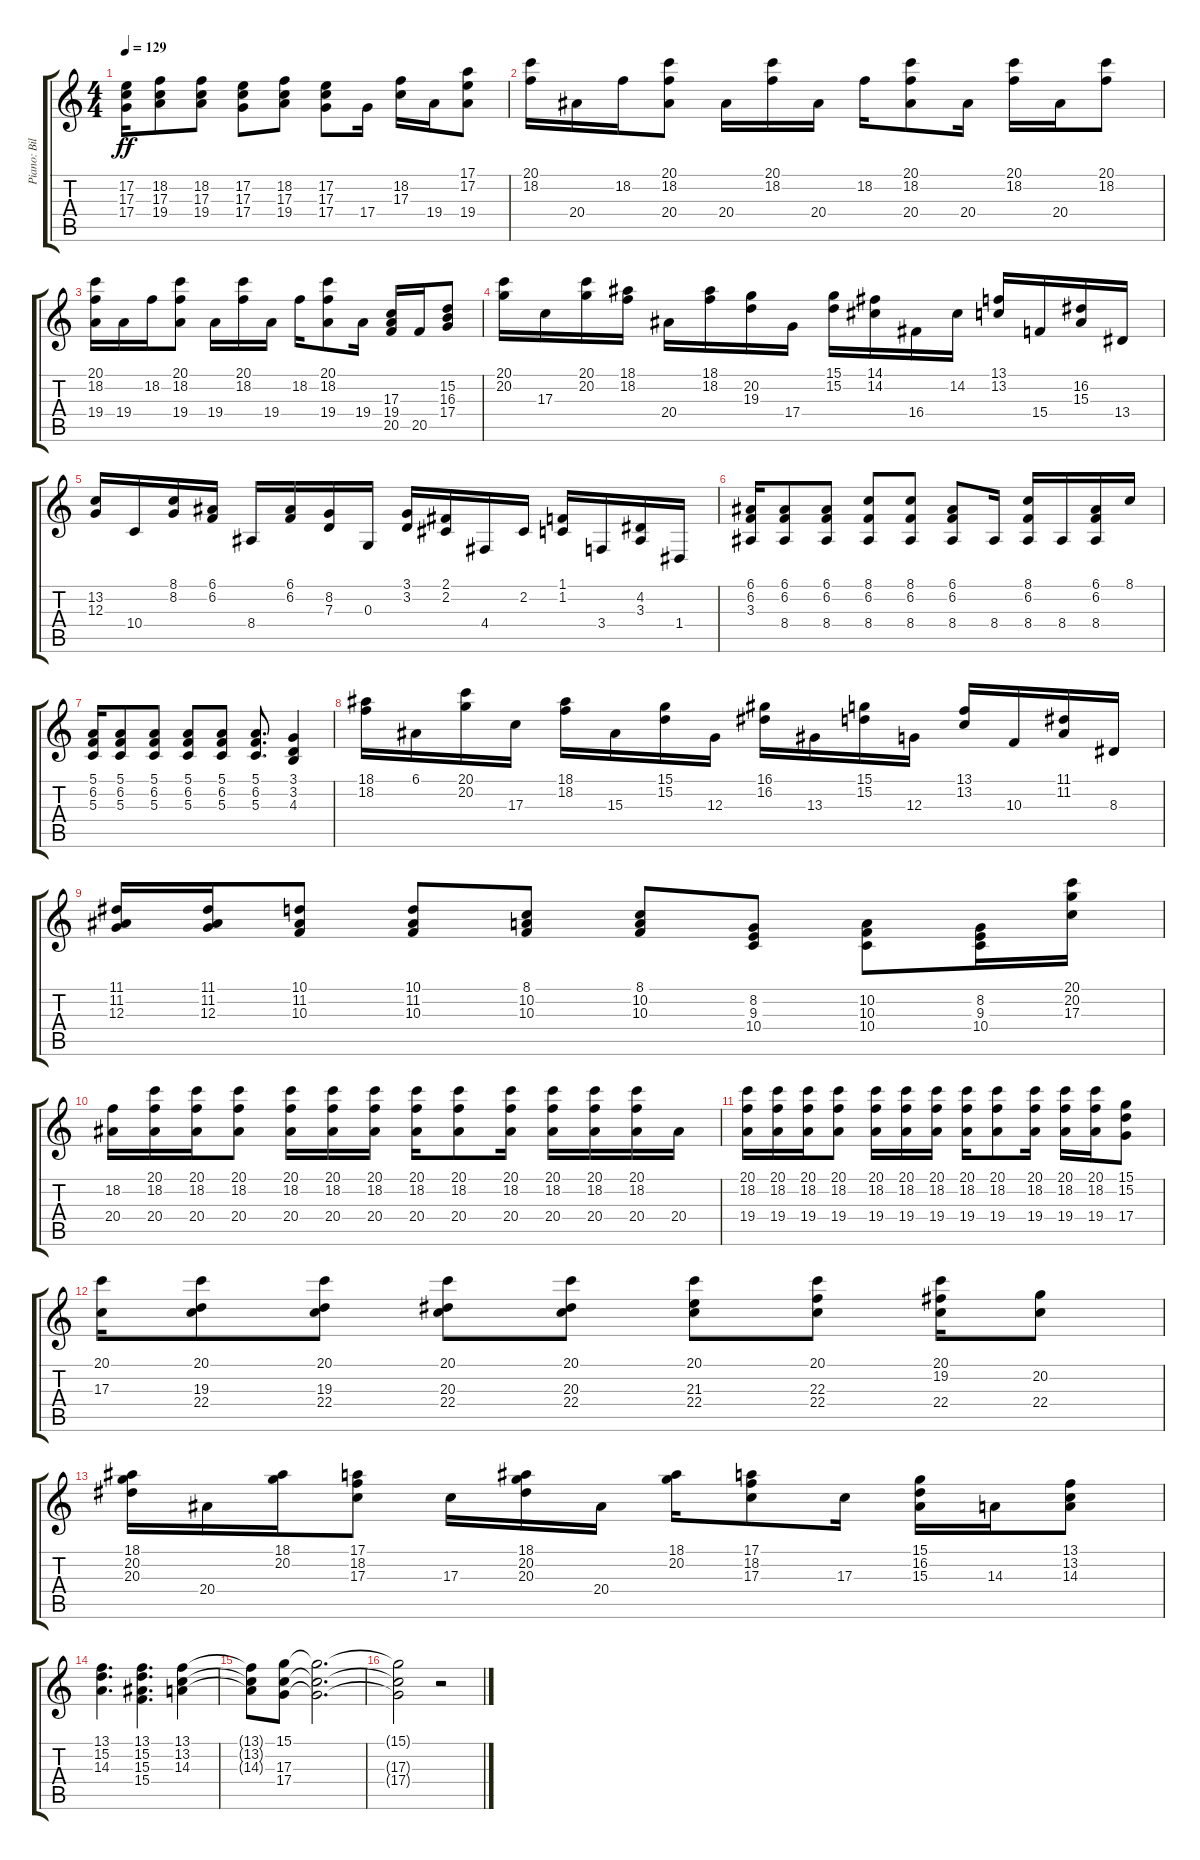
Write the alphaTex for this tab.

\track ("Piano: Billy" "Piano: Bil") {instrument acousticgrandpiano}
\staff {score tabs}
\tuning (E4 B3 G3 D3 A2 E2) {hide}
\ts (4 4)
\tempo 129
\clef g2
\ks c
(17.2 17.3 17.4).16{dy ff volume 8} (18.2 17.3 19.4).8 (18.2 17.3 19.4).8 (17.2 17.3 17.4).8 (18.2 17.3 19.4).8 (17.2 17.3 17.4).8 17.4.16 (18.2 17.3).16 19.4.16 (17.1 17.2 19.4).8 |
(20.1 18.2).16 20.4.16 18.2.16 (20.1 18.2 20.4).8 20.4.16 (20.1 18.2).16 20.4.16 18.2.16 (20.1 18.2 20.4).8 20.4.16 (20.1 18.2).16 20.4.16 (20.1 18.2).8 |
(20.1 18.2 19.4).16 19.4.16 18.2.16 (20.1 18.2 19.4).8 19.4.16 (20.1 18.2).16 19.4.16 18.2.16 (20.1 18.2 19.4).8 19.4.16 (17.3 19.4 20.5).16 20.5.16 (15.2 16.3 17.4).8 |
(20.1 20.2).16 17.3.16 (20.1 20.2).16 (18.1 18.2).16 20.4.16 (18.1 18.2).16 (20.2 19.3).16 17.4.16 (15.1 15.2).16 (14.1 14.2).16 16.4.16 14.2.16 (13.1 13.2).16 15.4.16 (16.2 15.3).16 13.4.16 |
(13.2 12.3).16{volume 8} 10.4.16 (8.1 8.2).16 (6.1 6.2).16 8.4.16 (6.1 6.2).16 (8.2 7.3).16 0.3.16 (3.1 3.2).16 (2.1 2.2).16 4.4.16 2.2.16 (1.1 1.2).16 3.4.16 (4.2 3.3).16 1.4.16 |
(6.1 6.2 3.3).16 (6.1 6.2 8.4).8 (6.1 6.2 8.4).8 (8.1 6.2 8.4).8 (8.1 6.2 8.4).8 (6.1 6.2 8.4).8 8.4.16 (8.1 6.2 8.4).16 8.4.16 (6.1 6.2 8.4).16 8.1.16 |
(5.1 6.2 5.3).16 (5.1 6.2 5.3).8 (5.1 6.2 5.3).8 (5.1 6.2 5.3).8 (5.1 6.2 5.3).8 (5.1 6.2 5.3).8{d} (3.1 3.2 4.3).4 |
(18.1 18.2).16 6.1.16 (20.1 20.2).16 17.3.16 (18.1 18.2).16 15.3.16 (15.1 15.2).16 12.3.16 (16.1 16.2).16 13.3.16 (15.1 15.2).16 12.3.16 (13.1 13.2).16 10.3.16 (11.1 11.2).16 8.3.16 |
(11.1 11.2 12.3).16{volume 4} (11.1 11.2 12.3).16 (10.1 11.2 10.3).8 (10.1 11.2 10.3).8 (8.1 10.2 10.3).8 (8.1 10.2 10.3).8 (8.2 9.3 10.4).8 (10.2 10.3 10.4).8 (8.2 9.3 10.4).16 (20.1 20.2 17.3).16 |
(18.2 20.4).16 (20.1 18.2 20.4).16 (20.1 18.2 20.4).16 (20.1 18.2 20.4).8 (20.1 18.2 20.4).16 (20.1 18.2 20.4).16 (20.1 18.2 20.4).16 (20.1 18.2 20.4).16 (20.1 18.2 20.4).8 (20.1 18.2 20.4).16 (20.1 18.2 20.4).16 (20.1 18.2 20.4).16 (20.1 18.2 20.4).16 20.4.16 |
(20.1 18.2 19.4).16 (20.1 18.2 19.4).16 (20.1 18.2 19.4).16 (20.1 18.2 19.4).8 (20.1 18.2 19.4).16 (20.1 18.2 19.4).16 (20.1 18.2 19.4).16 (20.1 18.2 19.4).16 (20.1 18.2 19.4).8 (20.1 18.2 19.4).16 (20.1 18.2 19.4).16 (20.1 18.2 19.4).16 (15.1 15.2 17.4).8 |
(20.1 17.3).16 (20.1 19.3 22.4).8 (20.1 19.3 22.4).8 (20.1 20.3 22.4).8 (20.1 20.3 22.4).8 (20.1 21.3 22.4).8 (20.1 22.3 22.4).8 (20.1 19.2 22.4).16 (20.2 22.4).8 |
(18.1 20.2 20.3).16{volume 0} 20.4.16 (18.1 20.2).16 (17.1 18.2 17.3).8 17.3.16 (18.1 20.2 20.3).16 20.4.16 (18.1 20.2).16 (17.1 18.2 17.3).8 17.3.16 (15.1 16.2 15.3).16 14.3.16 (13.1 13.2 14.3).8 |
(13.1 15.2 14.3).4{d} (13.1 15.2 15.3 15.4).4{d} (13.1 13.2 14.3).4 |
(13.1{t} 13.2{t} 14.3{t}).8 (15.1 17.3 17.4).8 (15.1{t} 17.3{t} 17.4{t}).2{d} |
(15.1{t} 17.3{t} 17.4{t}).2 r.2
